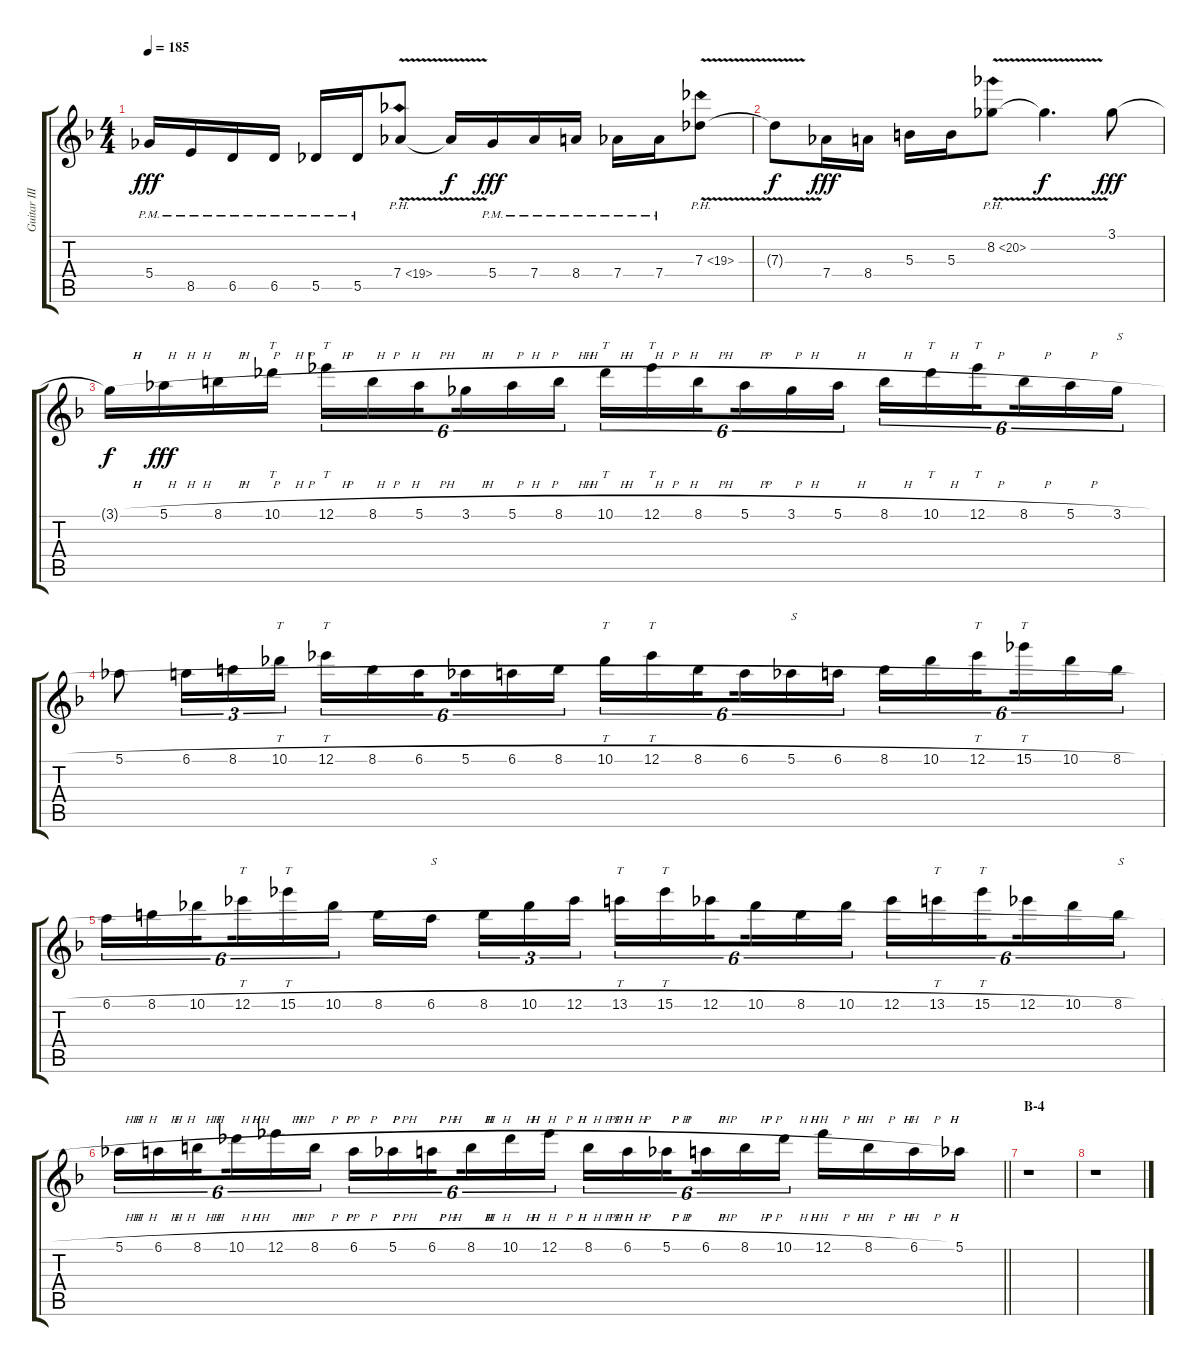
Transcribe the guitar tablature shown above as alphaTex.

\track ("Guitar III" "Guitar III") {instrument overdrivenguitar}
\staff {score tabs}
\tuning (Eb4 Bb3 Gb3 Db3 Ab2 Db2) {hide}
\ts (4 4)
\tempo 185
\clef g2
\ks f
5.4{pm}.16{dy fff} 8.5{pm}.16 6.5{pm}.16 6.5{pm}.16 5.5{pm}.16 5.5{pm}.16 7.4{ph 12 v}.8 7.4{t}.16{dy f} 5.4{pm}.16{dy fff} 7.4{pm}.16 8.4{pm}.16 7.4{pm}.16 7.4{pm}.16 7.3{ph 12 v}.8 |
7.3{t}.8{dy f} 7.4.16{dy fff} 8.4.16 5.3.16 5.3.16 8.2{ph 12 v}.8 8.2{t}.4{d dy f} 3.1.8{dy fff} |
3.1{h t}.16{dy f} 5.1{h}.16{dy fff} 8.1{h}.16 10.1{h}.16{tt} 12.1{h}.16{tt tu (6 4)} 8.1{h}.16{tu (6 4)} 5.1{h}.16{tu (6 4) beam splitsecondary} 3.1{h}.16{tu (6 4)} 5.1{h}.16{tu (6 4)} 8.1{h}.16{tu (6 4)} 10.1{h}.16{tt tu (6 4)} 12.1{h}.16{tt tu (6 4)} 8.1{h}.16{tu (6 4) beam splitsecondary} 5.1{h}.16{tu (6 4)} 3.1{h}.16{tu (6 4)} 5.1{h}.16{tu (6 4)} 8.1{h}.16{tu (6 4)} 10.1{h}.16{tt tu (6 4)} 12.1{h}.16{tt tu (6 4) beam splitsecondary} 8.1{h}.16{tu (6 4)} 5.1{h}.16{tu (6 4)} 3.1{h}.16{tu (6 4) txt "S"} |
5.1{h}.8 6.1{h}.16{tu (3 2)} 8.1{h}.16{tu (3 2)} 10.1{h}.16{tt tu (3 2)} 12.1{h}.16{tt tu (6 4)} 8.1{h}.16{tu (6 4)} 6.1{h}.16{tu (6 4) beam splitsecondary} 5.1{h}.16{tu (6 4)} 6.1{h}.16{tu (6 4)} 8.1{h}.16{tu (6 4)} 10.1{h}.16{tt tu (6 4)} 12.1{h}.16{tt tu (6 4)} 8.1{h}.16{tu (6 4) beam splitsecondary} 6.1{h}.16{tu (6 4)} 5.1{h}.16{tu (6 4) txt "S"} 6.1{h}.16{tu (6 4)} 8.1{h}.16{tu (6 4)} 10.1{h}.16{tu (6 4)} 12.1{h}.16{tt tu (6 4) beam splitsecondary} 15.1{h}.16{tt tu (6 4)} 10.1{h}.16{tu (6 4)} 8.1{h}.16{tu (6 4)} |
6.1{h}.16{tu (6 4)} 8.1{h}.16{tu (6 4)} 10.1{h}.16{tu (6 4) beam splitsecondary} 12.1{h}.16{tt tu (6 4)} 15.1{h}.16{tt tu (6 4)} 10.1{h}.16{tu (6 4)} 8.1{h}.16 6.1{h}.16{txt "S" beam splitsecondary} 8.1{h}.16{tu (3 2)} 10.1{h}.16{tu (3 2)} 12.1{h}.16{tu (3 2)} 13.1{h}.16{tt tu (6 4)} 15.1{h}.16{tt tu (6 4)} 12.1{h}.16{tu (6 4) beam splitsecondary} 10.1{h}.16{tu (6 4)} 8.1{h}.16{tu (6 4)} 10.1{h}.16{tu (6 4)} 12.1{h}.16{tu (6 4)} 13.1{h}.16{tt tu (6 4)} 15.1{h}.16{tt tu (6 4) beam splitsecondary} 12.1{h}.16{tu (6 4)} 10.1{h}.16{tu (6 4)} 8.1{h}.16{tu (6 4) txt "S"} |
\barLineRight lightlight
5.1{h}.16{tu (6 4)} 6.1{h}.16{tu (6 4)} 8.1{h}.16{tu (6 4) beam splitsecondary} 10.1{h}.16{tu (6 4)} 12.1{h}.16{tu (6 4)} 8.1{h}.16{tu (6 4)} 6.1{h}.16{tu (6 4)} 5.1{h}.16{tu (6 4)} 6.1{h}.16{tu (6 4) beam splitsecondary} 8.1{h}.16{tu (6 4)} 10.1{h}.16{tu (6 4)} 12.1{h}.16{tu (6 4)} 8.1{h}.16{tu (6 4)} 6.1{h}.16{tu (6 4)} 5.1{h}.16{tu (6 4) beam splitsecondary} 6.1{h}.16{tu (6 4)} 8.1{h}.16{tu (6 4)} 10.1{h}.16{tu (6 4)} 12.1{h}.16 8.1{h}.16 6.1{h}.16 5.1.16 |
\section ("" "B-4")
r.1 |
r.1
